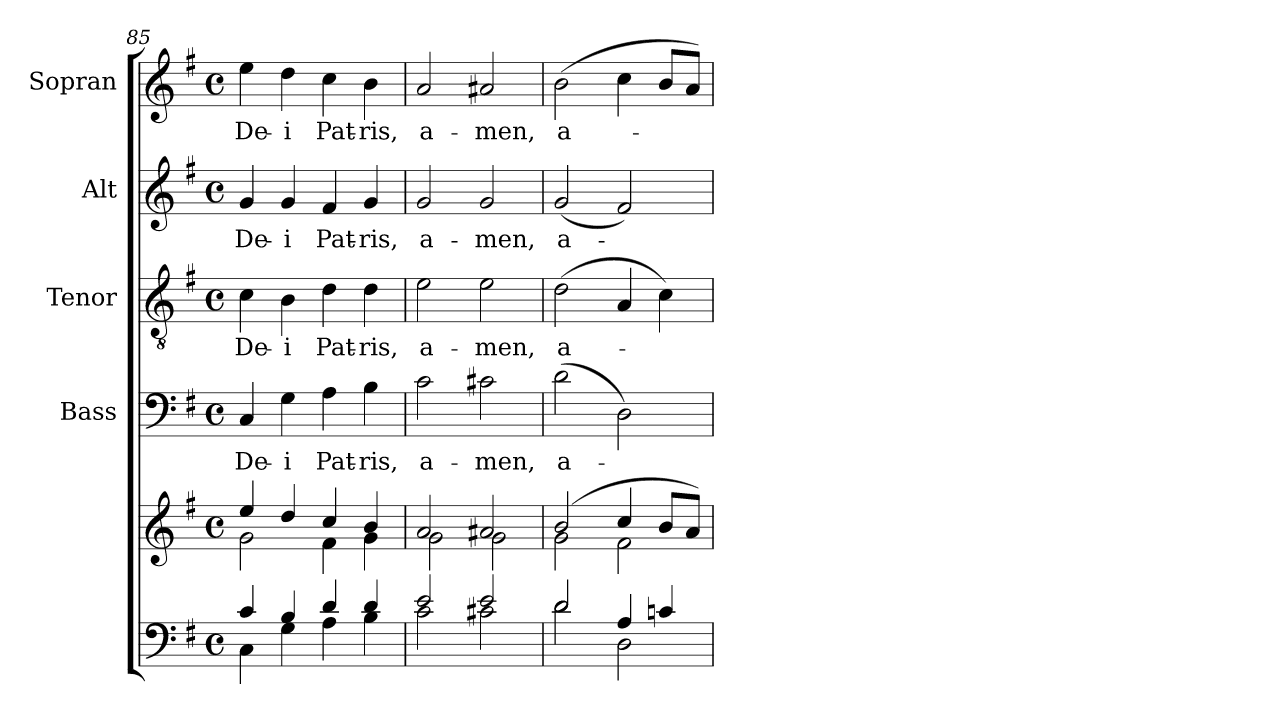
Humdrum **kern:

**kern	**kern	**kern	**text	**kern	**text	**kern	**text	**kern	**text
*part5	*part5	*part4	*part4	*part3	*part3	*part2	*part2	*part1	*part1
*staff6	*staff5	*staff4	*staff4	*staff3	*staff3	*staff2	*staff2	*staff1	*staff1
*	*	*I"Bass	*	*I"Tenor	*	*I"Alt	*	*I"Sopran	*
*	*	*I'B.	*	*I'T.	*	*I'A.	*	*I'S.	*
!!LO:LB:g=z
*clefF4	*clefG2	*clefF4	*	*clefGv2	*	*clefG2	*	*clefG2	*
*k[f#]	*k[f#]	*k[f#]	*	*k[f#]	*	*k[f#]	*	*k[f#]	*
*G:	*G:	*G:	*	*G:	*	*G:	*	*G:	*
*M4/4	*M4/4	*M4/4	*	*M4/4	*	*M4/4	*	*M4/4	*
*met(c)	*met(c)	*met(c)	*	*met(c)	*	*met(c)	*	*met(c)	*
=85	=85	=85	=85	=85	=85	=85	=85	=85	=85
*^	*^	*	*	*	*	*	*	*	*
!	!	!	!	!	!LO:LY:b	!	!LO:LY:b	!	!LO:LY:b	!	!LO:LY:b
4c/	4C\	4ee/	2g\	4C/	De-	4c\	De-	4g/	De-	4ee\	De-
!	!	!	!	!	!LO:LY:b	!	!LO:LY:b	!	!LO:LY:b	!	!LO:LY:b
4B/	4G\	4dd/	.	4G\	-i	4B\	-i	4g/	-i	4dd\	-i
!	!	!	!	!	!LO:LY:b	!	!LO:LY:b	!	!LO:LY:b	!	!LO:LY:b
4d/	4A\	4cc/	4f#\	4A\	Pat-	4d\	Pat-	4f#/	Pat-	4cc\	Pat-
!	!	!	!	!	!LO:LY:b	!	!LO:LY:b	!	!LO:LY:b	!	!LO:LY:b
4d/	4B\	4b/	4g\	4B\	-ris,	4d\	-ris,	4g/	-ris,	4b\	-ris,
=86	=86	=86	=86	=86	=86	=86	=86	=86	=86	=86	=86
!	!	!	!	!	!LO:LY:b	!	!LO:LY:b	!	!LO:LY:b	!	!LO:LY:b
2e/	2c\	2a/	2g\	2c\	a-	2e\	a-	2g/	a-	2a/	a-
!	!	!	!	!	!LO:LY:b	!	!LO:LY:b	!	!LO:LY:b	!	!LO:LY:b
2e/	2c#X\	2a#X/	2g\	2c#X\	-men,	2e\	-men,	2g/	-men,	2a#X/	-men,
=87	=87	=87	=87	=87	=87	=87	=87	=87	=87	=87	=87
!	!	!	!	!	!LO:LY:b	!	!LO:LY:b	!	!LO:LY:b	!	!LO:LY:b
2d/	2d\	(2b/	2g\	(>2d\	a-	(>2d\	a-	(<2g/	a-	(>2b\	a-
4A/	2D\	4cc/	2f#\	2D\)	.	4A/	.	2f#/)	.	4cc\	.
4cn/	.	8b/L	.	.	.	4c\)	.	.	.	8b/L	.
.	.	8a/J)	.	.	.	.	.	.	.	8a/J)	.
*v	*v	*	*	*	*	*	*	*	*	*	*
*	*v	*v	*	*	*	*	*	*	*	*
=	=	=	=	=	=	=	=	=	=
*-	*-	*-	*-	*-	*-	*-	*-	*-	*-
